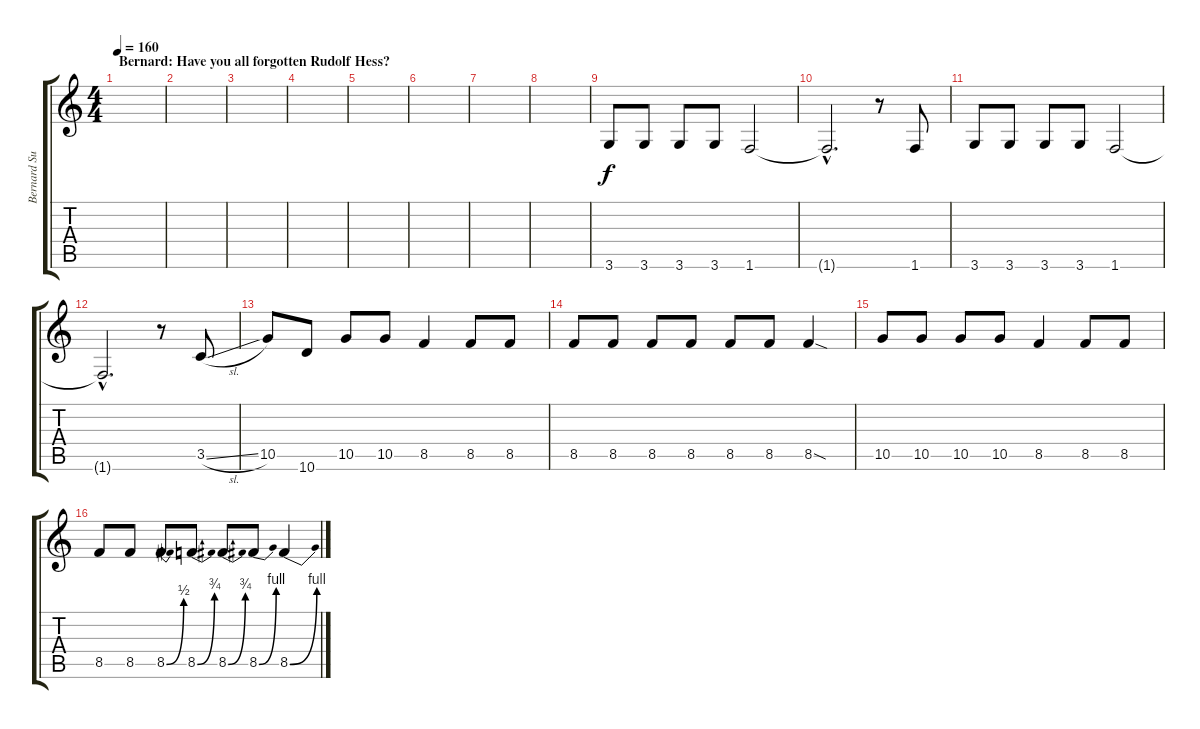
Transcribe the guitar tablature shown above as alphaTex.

\track ("Bernard Sumner - Guitar" "Bernard Su") {instrument overdrivenguitar}
\staff {score tabs}
\tuning (E4 B3 G3 D3 A2 E2) {hide}
\ts (4 4)
\section ("" "Bernard: Have you all forgotten Rudolf Hess?")
\tempo 160
\clef g2
\ks c
|
|
|
|
|
|
|
|
3.6.8 3.6.8 3.6.8 3.6.8 1.6.2 |
1.6{hac t}.2{d} r.8 1.6.8 |
3.6.8 3.6.8 3.6.8 3.6.8 1.6.2 |
1.6{hac t}.2{d} r.8 3.5{sl}.8 |
10.5.8 10.6.8 10.5.8 10.5.8 8.5.4 8.5.8 8.5.8 |
8.5.8 8.5.8 8.5.8 8.5.8 8.5.8 8.5.8 8.5{sod}.4 |
10.5.8 10.5.8 10.5.8 10.5.8 8.5.4 8.5.8 8.5.8 |
8.5.8 8.5.8 8.5{be (bend 0 0 60 2)}.8 8.5{be (bend 0 0 60 3)}.8 8.5{be (bend 0 0 60 3)}.8 8.5{be (bend 0 0 60 4)}.8 8.5{be (bend 0 0 60 4)}.4
